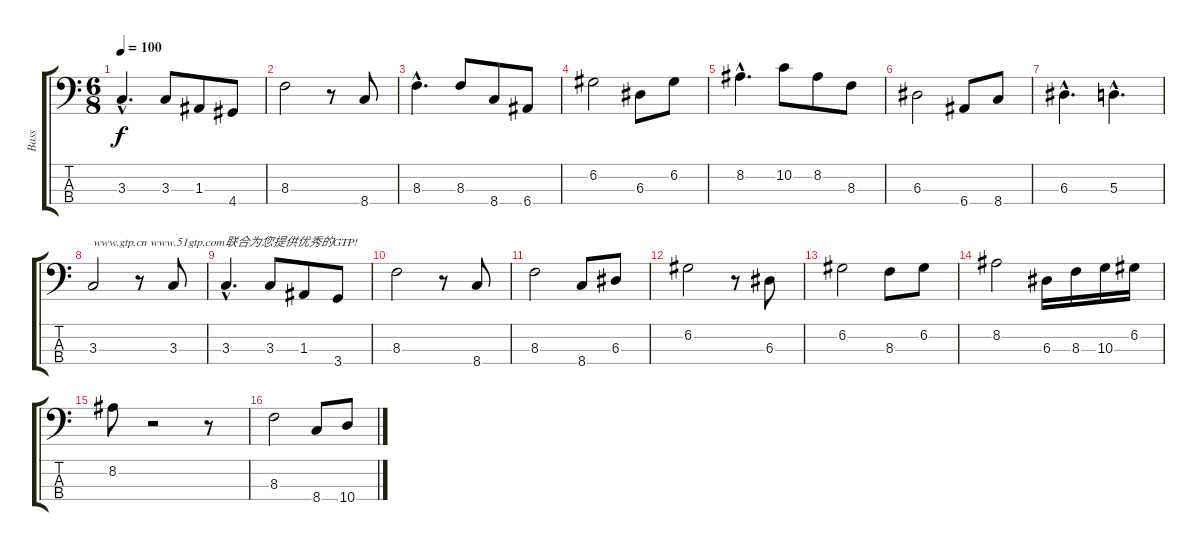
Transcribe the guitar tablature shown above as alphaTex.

\track ("Bass" "Bass") {instrument electricbassfinger}
\staff {score tabs}
\tuning (G2 D2 A1 E1) {hide}
\ts (6 8)
\tempo 100
\clef f4
\ks c
3.3{hac}.4{d dy f} 3.3.8 1.3.8 4.4.8 |
8.3.2 r.8 8.4.8 |
8.3{hac}.4{d} 8.3.8 8.4.8 6.4.8 |
6.2.2 6.3.8 6.2.8 |
8.2{hac}.4{d} 10.2.8 8.2.8 8.3.8 |
6.3.2 6.4.8 8.4.8 |
6.3{hac}.4{d} 5.3{hac}.4{d} |
3.3.2{txt "www.gtp.cn www.51gtp.com联合为您提供优秀的GTP!"} r.8 3.3.8 |
3.3{hac}.4{d} 3.3.8 1.3.8 3.4.8 |
8.3.2 r.8 8.4.8 |
8.3.2 8.4.8 6.3.8 |
6.2.2 r.8 6.3.8 |
6.2.2 8.3.8 6.2.8 |
8.2.2 6.3.16 8.3.16 10.3.16 6.2.16 |
8.2.8 r.2 r.8 |
8.3.2 8.4.8 10.4.8
